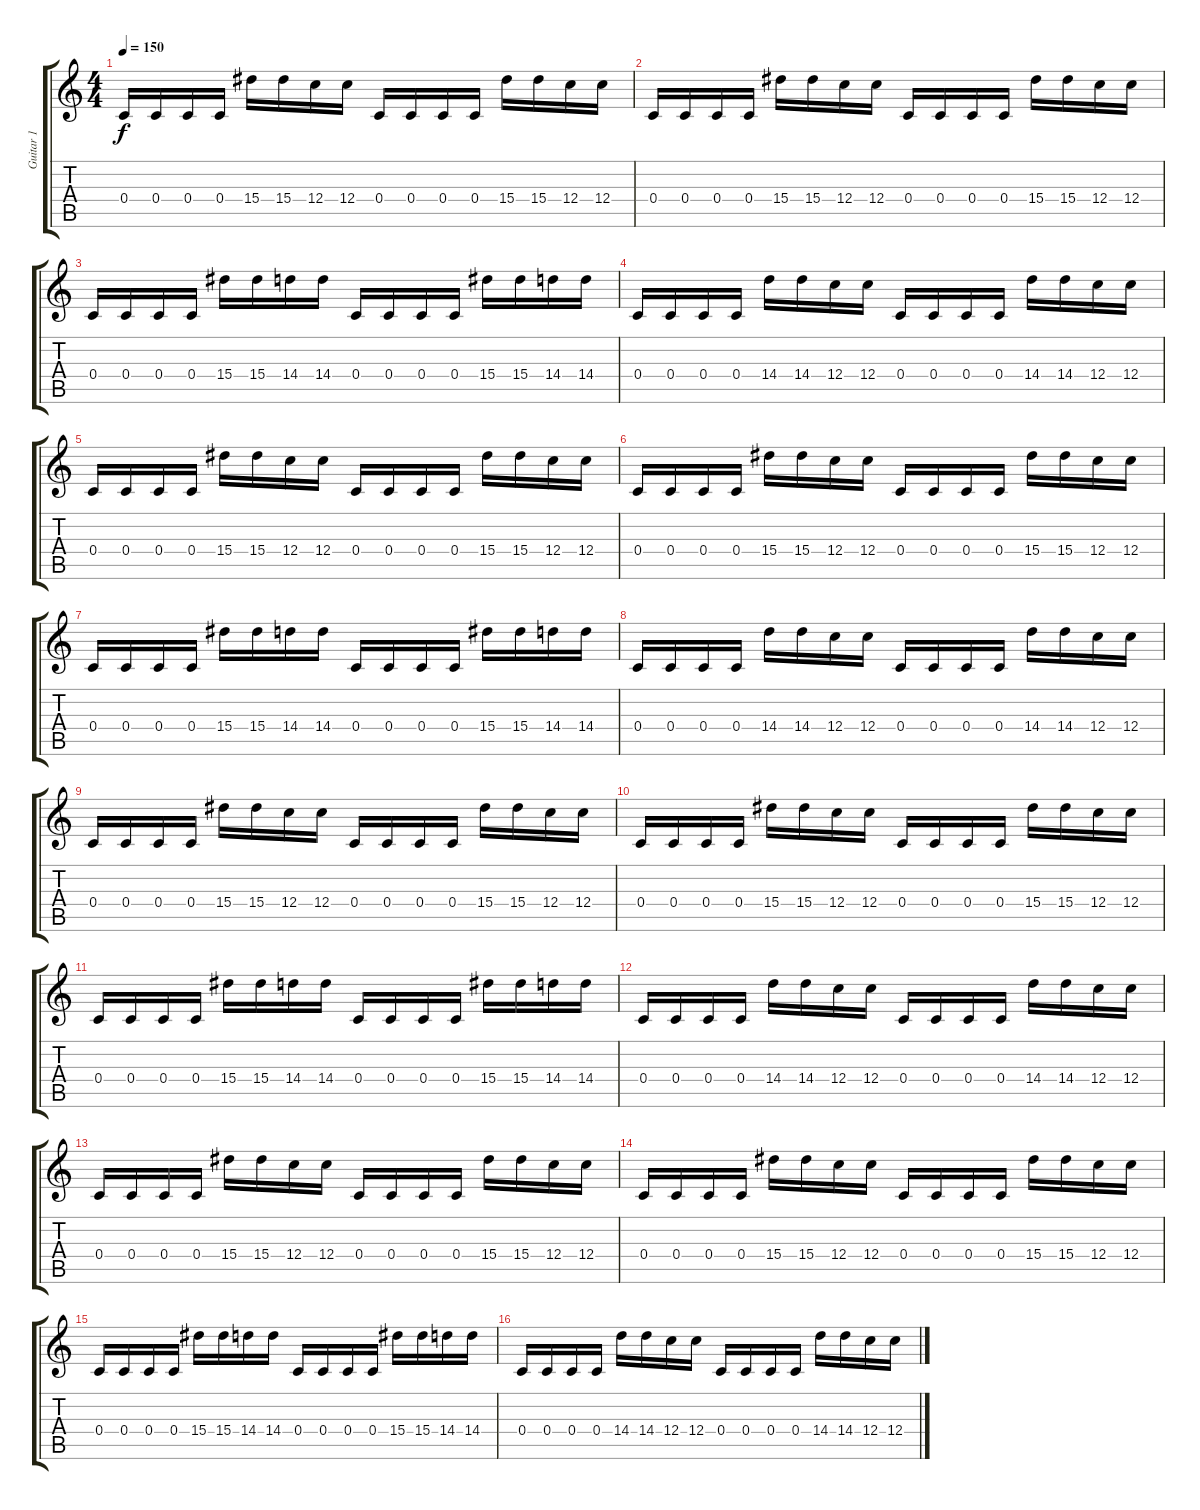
\track ("Guitar 1" "Guitar 1") {instrument overdrivenguitar}
\staff {score tabs}
\tuning (D4 A3 F3 C3 G2 C2) {hide}
\ts (4 4)
\tempo 150
\clef g2
\ks c
0.4.16{dy f} 0.4.16 0.4.16 0.4.16 15.4.16 15.4.16 12.4.16 12.4.16 0.4.16 0.4.16 0.4.16 0.4.16 15.4.16 15.4.16 12.4.16 12.4.16 |
0.4.16 0.4.16 0.4.16 0.4.16 15.4.16 15.4.16 12.4.16 12.4.16 0.4.16 0.4.16 0.4.16 0.4.16 15.4.16 15.4.16 12.4.16 12.4.16 |
0.4.16 0.4.16 0.4.16 0.4.16 15.4.16 15.4.16 14.4.16 14.4.16 0.4.16 0.4.16 0.4.16 0.4.16 15.4.16 15.4.16 14.4.16 14.4.16 |
0.4.16 0.4.16 0.4.16 0.4.16 14.4.16 14.4.16 12.4.16 12.4.16 0.4.16 0.4.16 0.4.16 0.4.16 14.4.16 14.4.16 12.4.16 12.4.16 |
0.4.16 0.4.16 0.4.16 0.4.16 15.4.16 15.4.16 12.4.16 12.4.16 0.4.16 0.4.16 0.4.16 0.4.16 15.4.16 15.4.16 12.4.16 12.4.16 |
0.4.16 0.4.16 0.4.16 0.4.16 15.4.16 15.4.16 12.4.16 12.4.16 0.4.16 0.4.16 0.4.16 0.4.16 15.4.16 15.4.16 12.4.16 12.4.16 |
0.4.16 0.4.16 0.4.16 0.4.16 15.4.16 15.4.16 14.4.16 14.4.16 0.4.16 0.4.16 0.4.16 0.4.16 15.4.16 15.4.16 14.4.16 14.4.16 |
0.4.16 0.4.16 0.4.16 0.4.16 14.4.16 14.4.16 12.4.16 12.4.16 0.4.16 0.4.16 0.4.16 0.4.16 14.4.16 14.4.16 12.4.16 12.4.16 |
0.4.16 0.4.16 0.4.16 0.4.16 15.4.16 15.4.16 12.4.16 12.4.16 0.4.16 0.4.16 0.4.16 0.4.16 15.4.16 15.4.16 12.4.16 12.4.16 |
0.4.16 0.4.16 0.4.16 0.4.16 15.4.16 15.4.16 12.4.16 12.4.16 0.4.16 0.4.16 0.4.16 0.4.16 15.4.16 15.4.16 12.4.16 12.4.16 |
0.4.16 0.4.16 0.4.16 0.4.16 15.4.16 15.4.16 14.4.16 14.4.16 0.4.16 0.4.16 0.4.16 0.4.16 15.4.16 15.4.16 14.4.16 14.4.16 |
0.4.16 0.4.16 0.4.16 0.4.16 14.4.16 14.4.16 12.4.16 12.4.16 0.4.16 0.4.16 0.4.16 0.4.16 14.4.16 14.4.16 12.4.16 12.4.16 |
0.4.16 0.4.16 0.4.16 0.4.16 15.4.16 15.4.16 12.4.16 12.4.16 0.4.16 0.4.16 0.4.16 0.4.16 15.4.16 15.4.16 12.4.16 12.4.16 |
0.4.16 0.4.16 0.4.16 0.4.16 15.4.16 15.4.16 12.4.16 12.4.16 0.4.16 0.4.16 0.4.16 0.4.16 15.4.16 15.4.16 12.4.16 12.4.16 |
0.4.16 0.4.16 0.4.16 0.4.16 15.4.16 15.4.16 14.4.16 14.4.16 0.4.16 0.4.16 0.4.16 0.4.16 15.4.16 15.4.16 14.4.16 14.4.16 |
0.4.16 0.4.16 0.4.16 0.4.16 14.4.16 14.4.16 12.4.16 12.4.16 0.4.16 0.4.16 0.4.16 0.4.16 14.4.16 14.4.16 12.4.16 12.4.16
